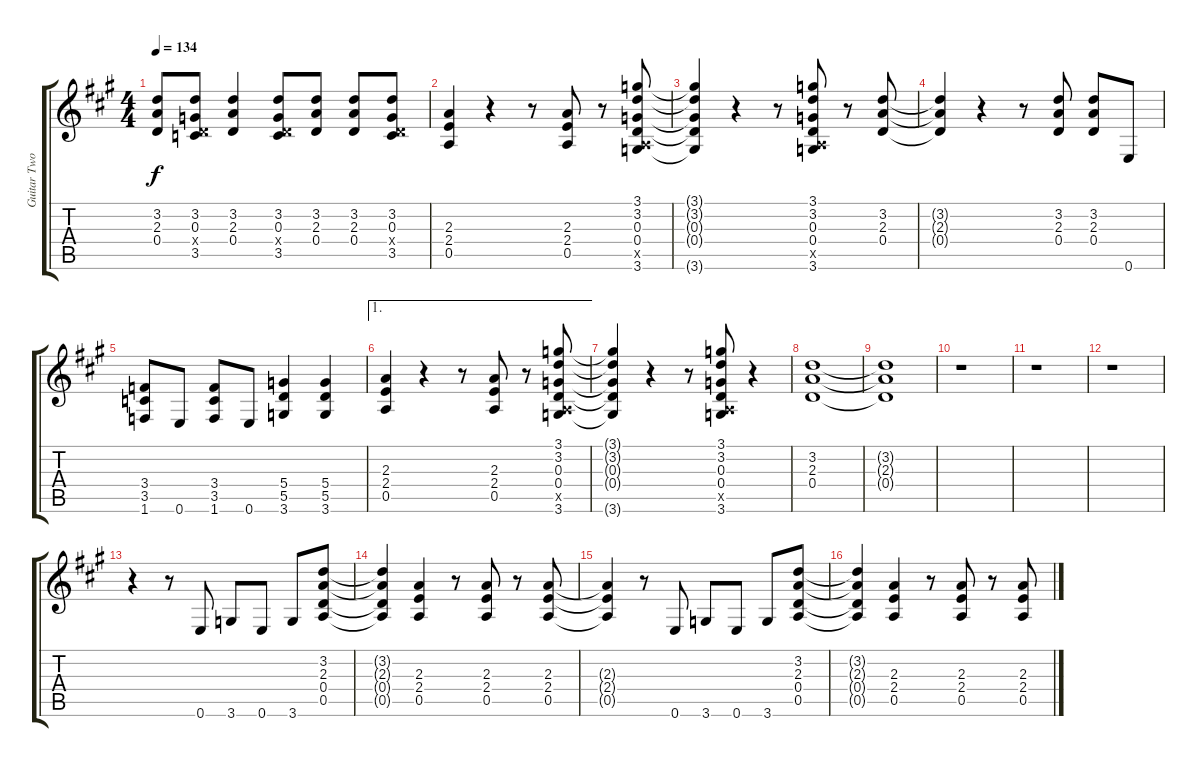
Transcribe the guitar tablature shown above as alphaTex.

\track ("Guitar Two" "Guitar Two") {instrument distortionguitar}
\staff {score tabs}
\tuning (E4 B3 G3 D3 A2 E2) {hide}
\ts (4 4)
\tempo 134
\clef g2
\ks a
(3.2{t} 2.3{t} 0.4{t}).8{dy f} (3.2 0.3 0.4{x} 3.5).8 (3.2 2.3 0.4).4 (3.2 0.3 0.4{x} 3.5).8 (3.2 2.3 0.4).8 (3.2 2.3 0.4).8 (3.2 0.3 0.4{x} 3.5).8 |
(2.3 2.4 0.5).4 r.4 r.8 (2.3 2.4 0.5).8 r.8 (3.1 3.2 0.3 0.4 0.5{x} 3.6).8 |
(3.1{t} 3.2{t} 0.3{t} 0.4{t} 3.6{t}).4 r.4 r.8 (3.1 3.2 0.3 0.4 0.5{x} 3.6).8 r.8 (3.2 2.3 0.4).8 |
(3.2{t} 2.3{t} 0.4{t}).4 r.4 r.8 (3.2 2.3 0.4).8 (3.2 2.3 0.4).8 0.6.8 |
(3.4 3.5 1.6).8 0.6.8 (3.4 3.5 1.6).8 0.6.8 (5.4 5.5 3.6).4 (5.4 5.5 3.6).4 |
\ae 1
(2.3 2.4 0.5).4 r.4 r.8 (2.3 2.4 0.5).8 r.8 (3.1 3.2 0.3 0.4 0.5{x} 3.6).8 |
(3.1{t} 3.2{t} 0.3{t} 0.4{t} 3.6{t}).4 r.4 r.8 (3.1 3.2 0.3 0.4 0.5{x} 3.6).8 r.4 |
(3.2 2.3 0.4).1 |
(3.2{t} 2.3{t} 0.4{t}).1 |
r.1 |
r.1 |
r.1 |
r.4 r.8 0.6.8 3.6.8 0.6.8 3.6.8 (3.2 2.3 0.4 0.5).8 |
(3.2{t} 2.3{t} 0.4{t} 0.5{t}).4 (2.3 2.4 0.5).4 r.8 (2.3 2.4 0.5).8 r.8 (2.3 2.4 0.5).8 |
(2.3{t} 2.4{t} 0.5{t}).4 r.8 0.6.8 3.6.8 0.6.8 3.6.8 (3.2 2.3 0.4 0.5).8 |
(3.2{t} 2.3{t} 0.4{t} 0.5{t}).4 (2.3 2.4 0.5).4 r.8 (2.3 2.4 0.5).8 r.8 (2.3 2.4 0.5).8
